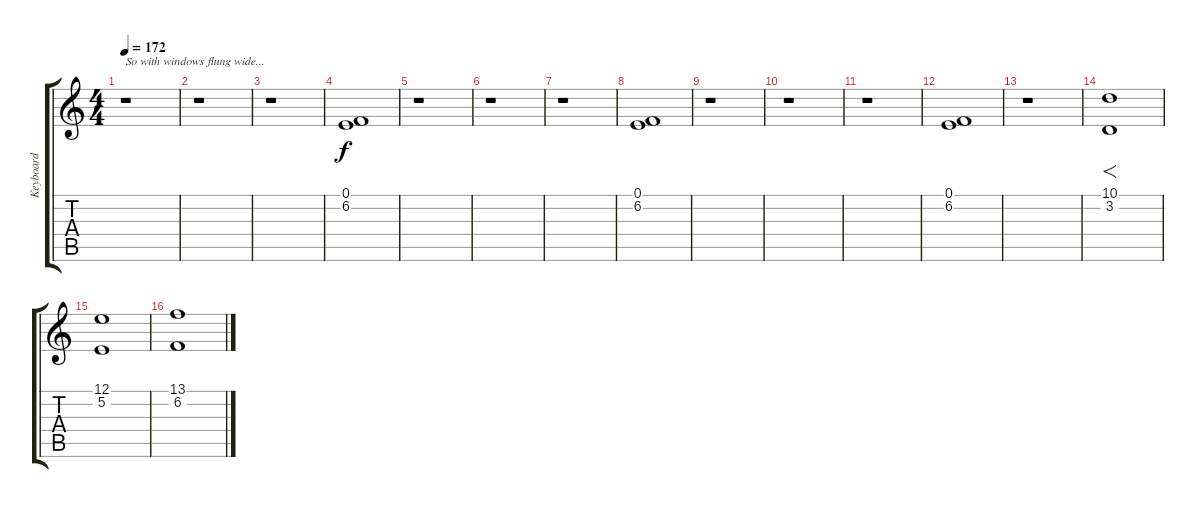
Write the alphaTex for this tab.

\track ("Keyboard" "Keyboard") {instrument pad4choir}
\staff {score tabs}
\tuning (E4 B3 G3 D3 A2 E2) {hide}
\ts (4 4)
\tempo 172
\clef g2
\ks c
r.1{txt "So with windows flung wide..." dy f} |
r.1 |
r.1{instrument pad8sweep} |
(0.1 6.2).1 |
r.1 |
r.1 |
r.1 |
(0.1 6.2).1 |
r.1 |
r.1 |
r.1 |
(0.1 6.2).1 |
r.1 |
(10.1 3.2).1{f} |
(12.1 5.2).1 |
(13.1 6.2).1
